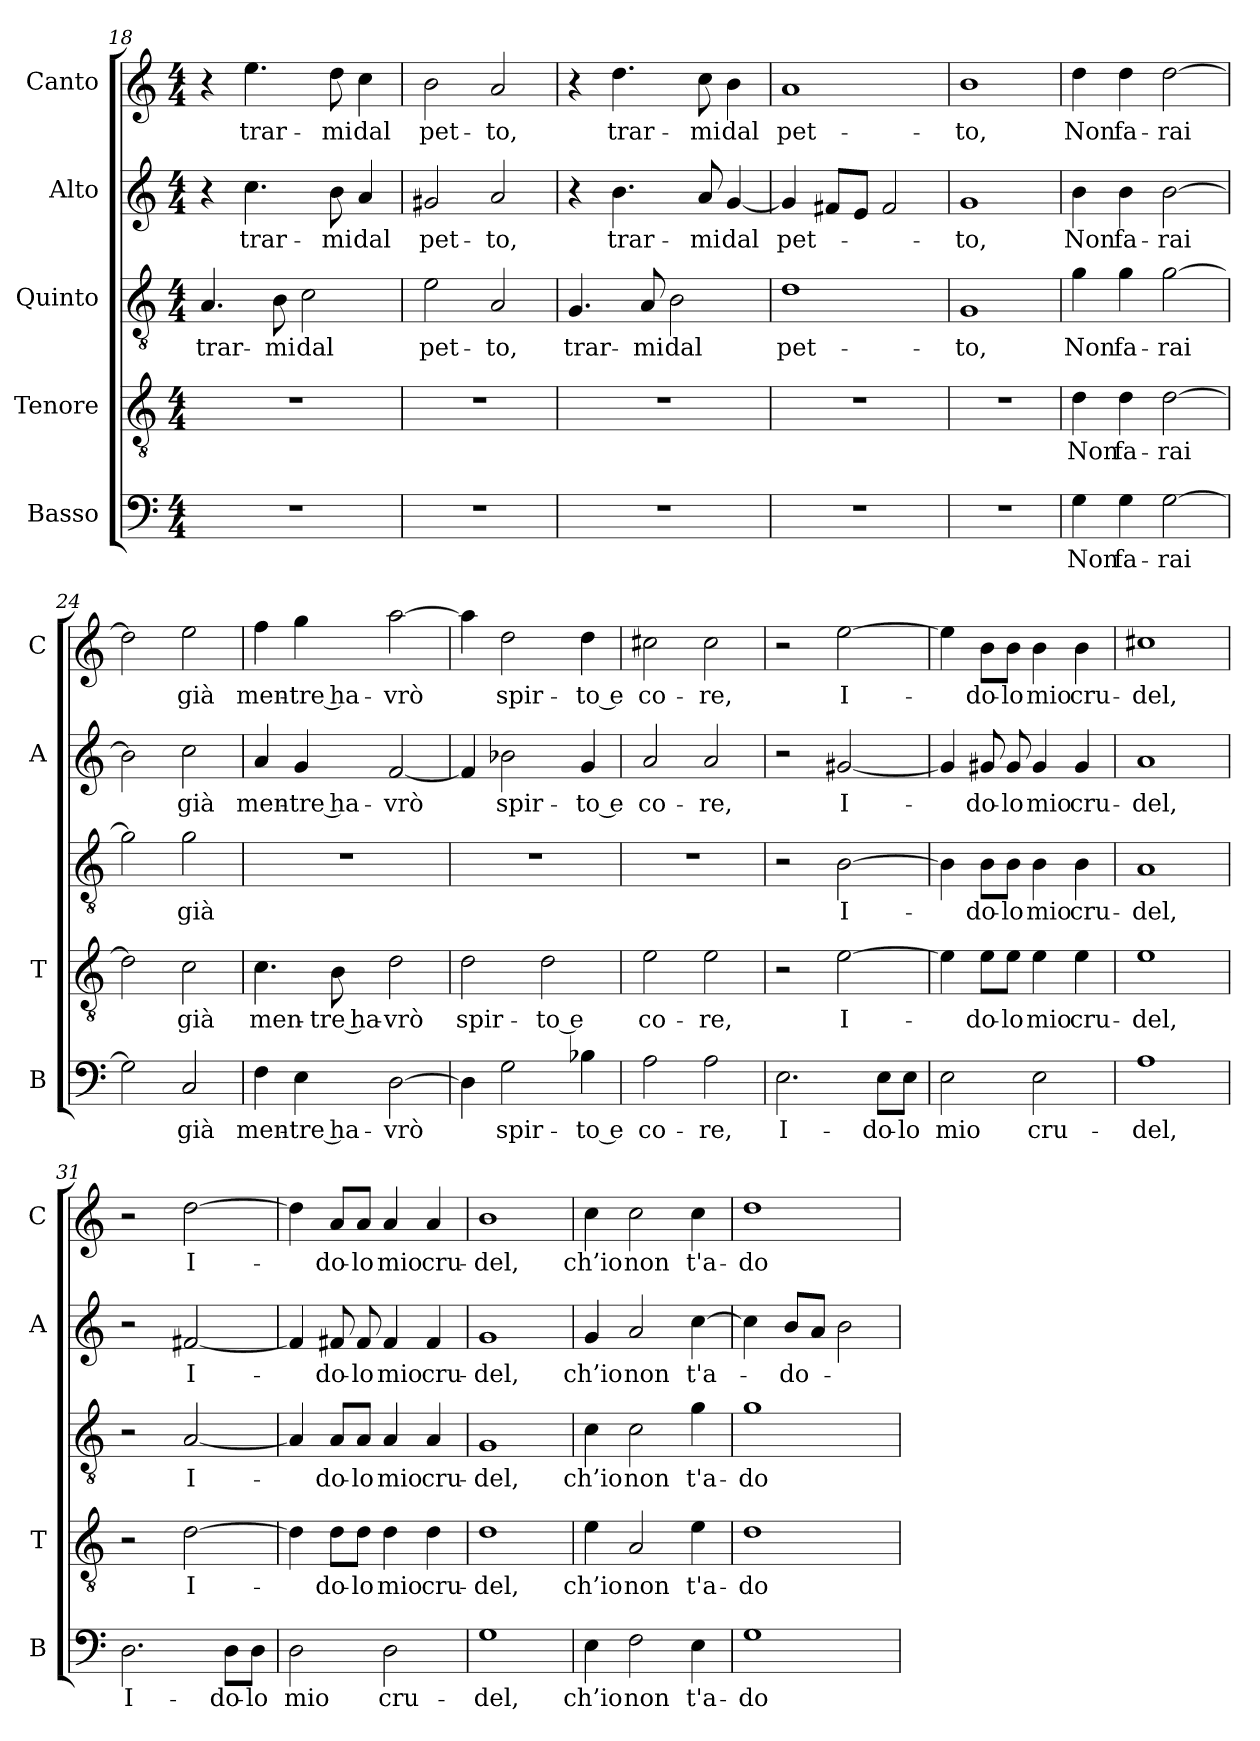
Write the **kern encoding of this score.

**kern	**text	**kern	**text	**kern	**text	**kern	**text	**kern	**text
*part5	*part5	*part4	*part4	*part3	*part3	*part2	*part2	*part1	*part1
*staff5	*staff5	*staff4	*staff4	*staff3	*staff3	*staff2	*staff2	*staff1	*staff1
*I"Basso	*	*I"Tenore	*	*I"Quinto	*	*I"Alto	*	*I"Canto	*
*I'B	*	*I'T	*	*	*	*I'A	*	*I'C	*
*clefF4	*	*clefGv2	*	*clefGv2	*	*clefG2	*	*clefG2	*
*k[]	*	*k[]	*	*k[]	*	*k[]	*	*k[]	*
*C:	*	*C:	*	*C:	*	*C:	*	*C:	*
*M4/4	*	*M4/4	*	*M4/4	*	*M4/4	*	*M4/4	*
=18	=18	=18	=18	=18	=18	=18	=18	=18	=18
!	!	!	!	!	!LO:LY:b	!	!	!	!
1r	.	1r	.	4.A/	trar-	4r	.	4r	.
!	!	!	!	!	!	!	!LO:LY:b	!	!LO:LY:b
.	.	.	.	.	.	4.cc\	trar-	4.ee\	trar-
!	!	!	!	!	!LO:LY:b	!	!	!	!
.	.	.	.	8B\	-mi	.	.	.	.
!	!	!	!	!	!LO:LY:b	!	!	!	!
.	.	.	.	2c\	dal	.	.	.	.
!	!	!	!	!	!	!	!LO:LY:b	!	!LO:LY:b
.	.	.	.	.	.	8b\	-mi	8dd\	-mi
!	!	!	!	!	!	!	!LO:LY:b	!	!LO:LY:b
.	.	.	.	.	.	4a/	dal	4cc\	dal
=19	=19	=19	=19	=19	=19	=19	=19	=19	=19
!	!	!	!	!	!LO:LY:b	!	!LO:LY:b	!	!LO:LY:b
1r	.	1r	.	2e\	pet-	2g#X/	pet-	2b\	pet-
!	!	!	!	!	!LO:LY:b	!	!LO:LY:b	!	!LO:LY:b
.	.	.	.	2A/	-to,	2a/	-to,	2a/	-to,
=20	=20	=20	=20	=20	=20	=20	=20	=20	=20
!	!	!	!	!	!LO:LY:b	!	!	!	!
1r	.	1r	.	4.G/	trar-	4r	.	4r	.
!	!	!	!	!	!	!	!LO:LY:b	!	!LO:LY:b
.	.	.	.	.	.	4.b\	trar-	4.dd\	trar-
!	!	!	!	!	!LO:LY:b	!	!	!	!
.	.	.	.	8A/	-mi	.	.	.	.
!	!	!	!	!	!LO:LY:b	!	!	!	!
.	.	.	.	2B\	dal	.	.	.	.
!	!	!	!	!	!	!	!LO:LY:b	!	!LO:LY:b
.	.	.	.	.	.	8a/	-mi	8cc\	-mi
!	!	!	!	!	!	!	!LO:LY:b	!	!LO:LY:b
.	.	.	.	.	.	[4g/	dal	4b\	dal
=21	=21	=21	=21	=21	=21	=21	=21	=21	=21
!	!	!	!	!	!LO:LY:b	!	!LO:LY:b	!	!LO:LY:b
1r	.	1r	.	1d	pet-	4g/]	pet-	1a	pet-
.	.	.	.	.	.	8f#X/L	.	.	.
.	.	.	.	.	.	8e/J	.	.	.
.	.	.	.	.	.	2f#/	.	.	.
=22	=22	=22	=22	=22	=22	=22	=22	=22	=22
!	!	!	!	!	!LO:LY:b	!	!LO:LY:b	!	!LO:LY:b
1r	.	1r	.	1G	-to,	1g	-to,	1b	-to,
=23	=23	=23	=23	=23	=23	=23	=23	=23	=23
!	!LO:LY:b	!	!LO:LY:b	!	!LO:LY:b	!	!LO:LY:b	!	!LO:LY:b
4G\	Non	4d\	Non	4g\	Non	4b\	Non	4dd\	Non
!	!LO:LY:b	!	!LO:LY:b	!	!LO:LY:b	!	!LO:LY:b	!	!LO:LY:b
4G\	fa-	4d\	fa-	4g\	fa-	4b\	fa-	4dd\	fa-
!	!LO:LY:b	!	!LO:LY:b	!	!LO:LY:b	!	!LO:LY:b	!	!LO:LY:b
[2G\	-rai	[2d\	-rai	[2g\	-rai	[2b\	-rai	[2dd\	-rai
!!LO:LB:g=z
=24	=24	=24	=24	=24	=24	=24	=24	=24	=24
2G\]	.	2d\]	.	2g\]	.	2b\]	.	2dd\]	.
!	!LO:LY:b	!	!LO:LY:b	!	!LO:LY:b	!	!LO:LY:b	!	!LO:LY:b
2C/	già	2c\	già	2g\	già	2cc\	già	2ee\	già
=25	=25	=25	=25	=25	=25	=25	=25	=25	=25
!	!LO:LY:b	!	!LO:LY:b	!	!	!	!LO:LY:b	!	!LO:LY:b
4F\	men-	4.c\	men-	1r	.	4a/	men-	4ff\	men-
!	!LO:LY:b	!	!	!	!	!	!LO:LY:b	!	!LO:LY:b
4E\	-tre ha-	.	.	.	.	4g/	-tre ha-	4gg\	-tre ha-
!	!	!	!LO:LY:b	!	!	!	!	!	!
.	.	8B\	-tre ha-	.	.	.	.	.	.
!	!LO:LY:b	!	!LO:LY:b	!	!	!	!LO:LY:b	!	!LO:LY:b
[2D\	-vrò	2d\	-vrò	.	.	[2f/	-vrò	[2aa\	-vrò
=26	=26	=26	=26	=26	=26	=26	=26	=26	=26
!	!	!	!LO:LY:b	!	!	!	!	!	!
4D\]	.	2d\	spir-	1r	.	4f/]	.	4aa\]	.
!	!LO:LY:b	!	!	!	!	!	!LO:LY:b	!	!LO:LY:b
2G\	spir-	.	.	.	.	2b-X\	spir-	2dd\	spir-
!	!	!	!LO:LY:b	!	!	!	!	!	!
.	.	2d\	-to e	.	.	.	.	.	.
!	!LO:LY:b	!	!	!	!	!	!LO:LY:b	!	!LO:LY:b
4B-X\	-to e	.	.	.	.	4g/	-to e	4dd\	-to e
=27	=27	=27	=27	=27	=27	=27	=27	=27	=27
!	!LO:LY:b	!	!LO:LY:b	!	!	!	!LO:LY:b	!	!LO:LY:b
2A\	co-	2e\	co-	1r	.	2a/	co-	2cc#X\	co-
!	!LO:LY:b	!	!LO:LY:b	!	!	!	!LO:LY:b	!	!LO:LY:b
2A\	-re,	2e\	-re,	.	.	2a/	-re,	2cc#\	-re,
=28	=28	=28	=28	=28	=28	=28	=28	=28	=28
!	!LO:LY:b	!	!	!	!	!	!	!	!
2.E\	I-	2r	.	2r	.	2r	.	2r	.
!	!	!	!LO:LY:b	!	!LO:LY:b	!	!LO:LY:b	!	!LO:LY:b
.	.	[2e\	I-	[2B\	I-	[2g#X/	I-	[2ee\	I-
!	!LO:LY:b	!	!	!	!	!	!	!	!
8E\L	-do-	.	.	.	.	.	.	.	.
!	!LO:LY:b	!	!	!	!	!	!	!	!
8E\J	-lo	.	.	.	.	.	.	.	.
=29	=29	=29	=29	=29	=29	=29	=29	=29	=29
!	!LO:LY:b	!	!	!	!	!	!	!	!
2E\	mio	4e\]	.	4B\]	.	4g#/]	.	4ee\]	.
!	!	!	!LO:LY:b	!	!LO:LY:b	!	!LO:LY:b	!	!LO:LY:b
.	.	8e\L	-do-	8B\L	-do-	8g#X/	-do-	8b\L	-do-
!	!	!	!LO:LY:b	!	!LO:LY:b	!	!LO:LY:b	!	!LO:LY:b
.	.	8e\J	-lo	8B\J	-lo	8g#/	-lo	8b\J	-lo
!	!LO:LY:b	!	!LO:LY:b	!	!LO:LY:b	!	!LO:LY:b	!	!LO:LY:b
2E\	cru-	4e\	mio	4B\	mio	4g#/	mio	4b\	mio
!	!	!	!LO:LY:b	!	!LO:LY:b	!	!LO:LY:b	!	!LO:LY:b
.	.	4e\	cru-	4B\	cru-	4g#/	cru-	4b\	cru-
=30	=30	=30	=30	=30	=30	=30	=30	=30	=30
!	!LO:LY:b	!	!LO:LY:b	!	!LO:LY:b	!	!LO:LY:b	!	!LO:LY:b
1A	-del,	1e	-del,	1A	-del,	1a	-del,	1cc#X	-del,
=31	=31	=31	=31	=31	=31	=31	=31	=31	=31
!	!LO:LY:b	!	!	!	!	!	!	!	!
2.D\	I-	2r	.	2r	.	2r	.	2r	.
!	!	!	!LO:LY:b	!	!LO:LY:b	!	!LO:LY:b	!	!LO:LY:b
.	.	[2d\	I-	[2A/	I-	[2f#X/	I-	[2dd\	I-
!	!LO:LY:b	!	!	!	!	!	!	!	!
8D\L	-do-	.	.	.	.	.	.	.	.
!	!LO:LY:b	!	!	!	!	!	!	!	!
8D\J	-lo	.	.	.	.	.	.	.	.
!!LO:LB:g=z
=32	=32	=32	=32	=32	=32	=32	=32	=32	=32
!	!LO:LY:b	!	!	!	!	!	!	!	!
2D\	mio	4d\]	.	4A/]	.	4f#/]	.	4dd\]	.
!	!	!	!LO:LY:b	!	!LO:LY:b	!	!LO:LY:b	!	!LO:LY:b
.	.	8d\L	-do-	8A/L	-do-	8f#X/	-do-	8a/L	-do-
!	!	!	!LO:LY:b	!	!LO:LY:b	!	!LO:LY:b	!	!LO:LY:b
.	.	8d\J	-lo	8A/J	-lo	8f#/	-lo	8a/J	-lo
!	!LO:LY:b	!	!LO:LY:b	!	!LO:LY:b	!	!LO:LY:b	!	!LO:LY:b
2D\	cru-	4d\	mio	4A/	mio	4f#/	mio	4a/	mio
!	!	!	!LO:LY:b	!	!LO:LY:b	!	!LO:LY:b	!	!LO:LY:b
.	.	4d\	cru-	4A/	cru-	4f#/	cru-	4a/	cru-
=33	=33	=33	=33	=33	=33	=33	=33	=33	=33
!	!LO:LY:b	!	!LO:LY:b	!	!LO:LY:b	!	!LO:LY:b	!	!LO:LY:b
1G	-del,	1d	-del,	1G	-del,	1g	-del,	1b	-del,
=34	=34	=34	=34	=34	=34	=34	=34	=34	=34
!	!LO:LY:b	!	!LO:LY:b	!	!LO:LY:b	!	!LO:LY:b	!	!LO:LY:b
4E\	ch’io	4e\	ch’io	4c\	ch’io	4g/	ch’io	4cc\	ch’io
!	!LO:LY:b	!	!LO:LY:b	!	!LO:LY:b	!	!LO:LY:b	!	!LO:LY:b
2F\	non	2A/	non	2c\	non	2a/	non	2cc\	non
!	!LO:LY:b	!	!LO:LY:b	!	!LO:LY:b	!	!LO:LY:b	!	!LO:LY:b
4E\	t'a-	4e\	t'a-	4g\	t'a-	[4cc\	t'a-	4cc\	t'a-
=35	=35	=35	=35	=35	=35	=35	=35	=35	=35
!	!LO:LY:b	!	!LO:LY:b	!	!LO:LY:b	!	!	!	!LO:LY:b
1G	-do-	1d	-do-	1g	-do-	4cc\]	.	1dd	-do-
!	!	!	!	!	!	!	!LO:LY:b	!	!
.	.	.	.	.	.	8b/L	-do-	.	.
.	.	.	.	.	.	8a/J	.	.	.
.	.	.	.	.	.	2b\	.	.	.
=	=	=	=	=	=	=	=	=	=
*-	*-	*-	*-	*-	*-	*-	*-	*-	*-
